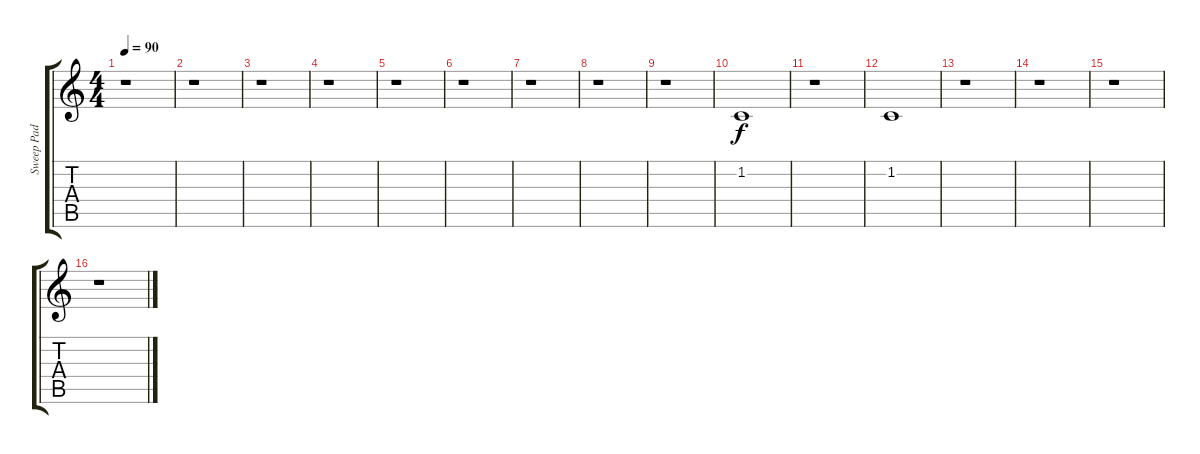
\track ("Sweep Pad" "Sweep Pad") {instrument pad8sweep}
\staff {score tabs}
\tuning (E4 B3 G3 D3 A2 E2) {hide}
\ts (4 4)
\tempo 90
\clef g2
\ks c
r.1{dy f} |
r.1 |
r.1 |
r.1 |
r.1 |
r.1 |
r.1 |
r.1 |
r.1 |
1.2.1 |
r.1 |
1.2.1 |
r.1 |
r.1 |
r.1 |
r.1
